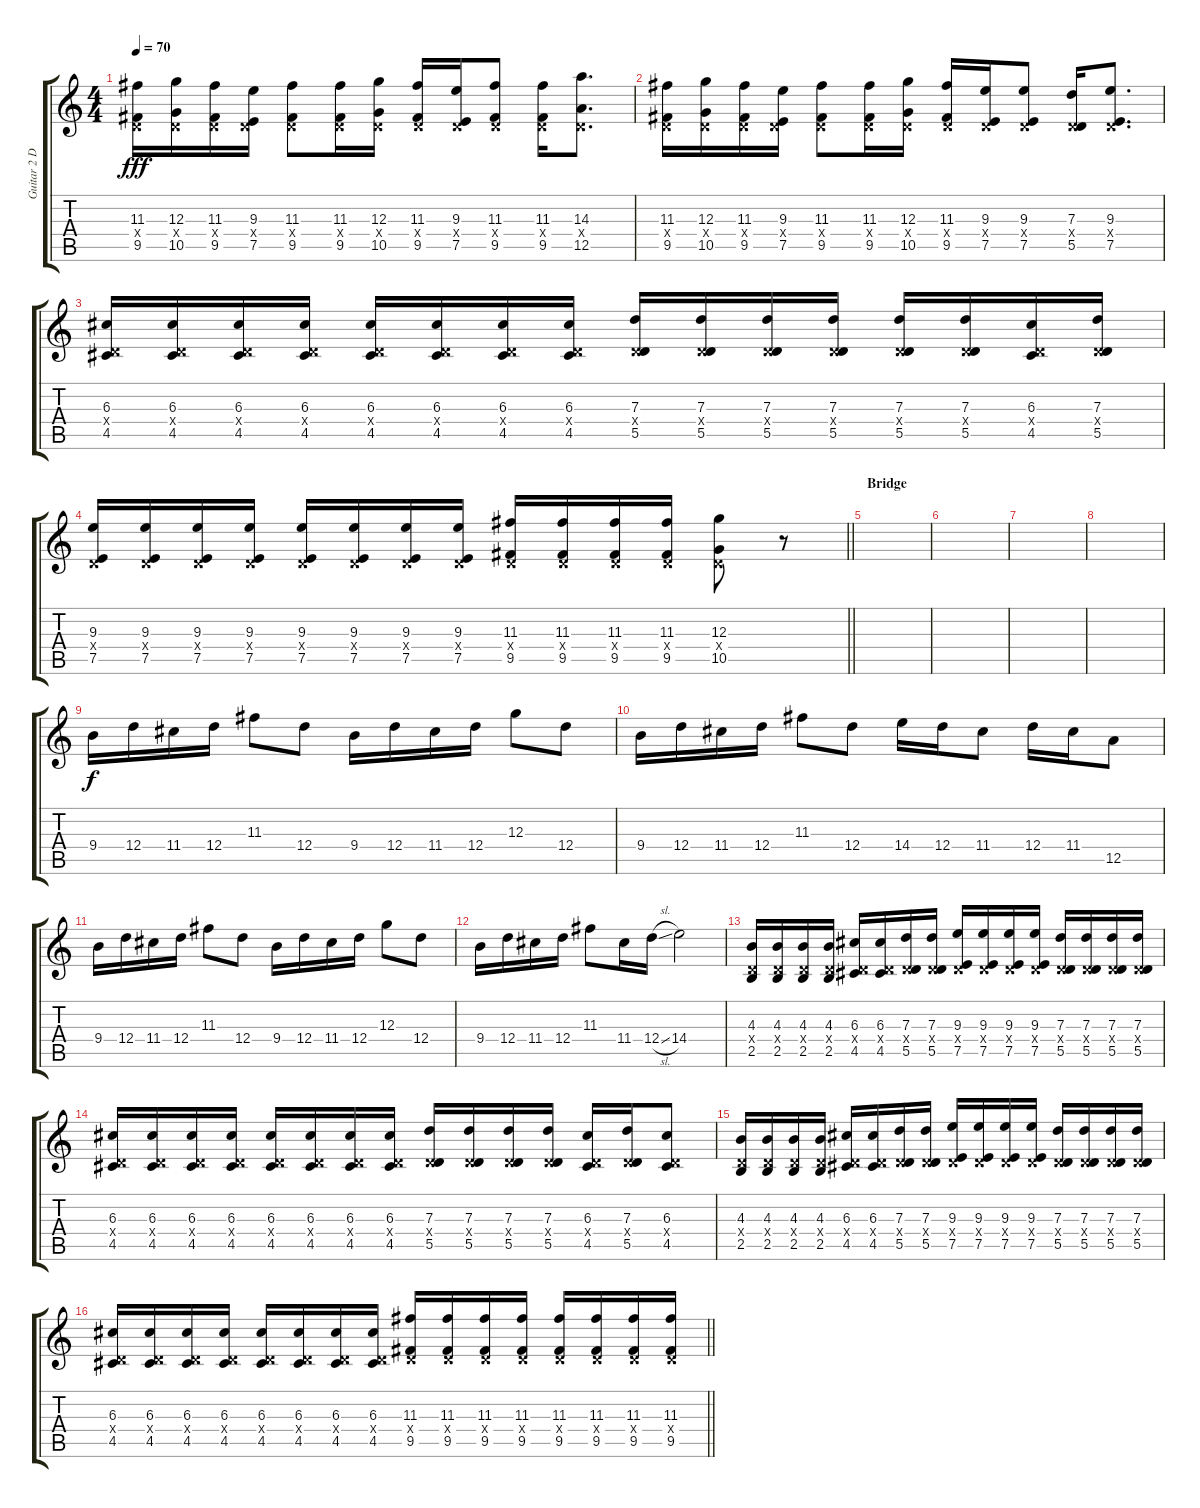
\track ("Guitar 2 Distorted" "Guitar 2 D") {instrument distortionguitar}
\staff {score tabs}
\tuning (E4 B3 G3 D3 A2 E2) {hide}
\ts (4 4)
\tempo 70
\clef g2
\ks c
(11.3 0.4{x} 9.5).16{dy fff} (12.3 0.4{x} 10.5).16 (11.3 0.4{x} 9.5).16 (9.3 0.4{x} 7.5).16 (11.3 0.4{x} 9.5).8 (11.3 0.4{x} 9.5).16 (12.3 0.4{x} 10.5).16 (11.3 0.4{x} 9.5).16 (9.3 0.4{x} 7.5).16 (11.3 0.4{x} 9.5).8 (11.3 0.4{x} 9.5).16 (14.3 0.4{x} 12.5).8{d} |
(11.3 0.4{x} 9.5).16 (12.3 0.4{x} 10.5).16 (11.3 0.4{x} 9.5).16 (9.3 0.4{x} 7.5).16 (11.3 0.4{x} 9.5).8 (11.3 0.4{x} 9.5).16 (12.3 0.4{x} 10.5).16 (11.3 0.4{x} 9.5).16 (9.3 0.4{x} 7.5).16 (9.3 0.4{x} 7.5).8 (7.3 0.4{x} 5.5).16 (9.3 0.4{x} 7.5).8{d} |
(6.3 0.4{x} 4.5).16 (6.3 0.4{x} 4.5).16 (6.3 0.4{x} 4.5).16 (6.3 0.4{x} 4.5).16 (6.3 0.4{x} 4.5).16 (6.3 0.4{x} 4.5).16 (6.3 0.4{x} 4.5).16 (6.3 0.4{x} 4.5).16 (7.3 0.4{x} 5.5).16 (7.3 0.4{x} 5.5).16 (7.3 0.4{x} 5.5).16 (7.3 0.4{x} 5.5).16 (7.3 0.4{x} 5.5).16 (7.3 0.4{x} 5.5).16 (6.3 0.4{x} 4.5).16 (7.3 0.4{x} 5.5).16 |
\barLineRight lightlight
(9.3 0.4{x} 7.5).16 (9.3 0.4{x} 7.5).16 (9.3 0.4{x} 7.5).16 (9.3 0.4{x} 7.5).16 (9.3 0.4{x} 7.5).16 (9.3 0.4{x} 7.5).16 (9.3 0.4{x} 7.5).16 (9.3 0.4{x} 7.5).16 (11.3 0.4{x} 9.5).16 (11.3 0.4{x} 9.5).16 (11.3 0.4{x} 9.5).16 (11.3 0.4{x} 9.5).16 (12.3 0.4{x} 10.5).8 r.8 |
\section ("" "Bridge")
|
|
|
|
9.4.16{dy f} 12.4.16 11.4.16 12.4.16 11.3.8 12.4.8 9.4.16 12.4.16 11.4.16 12.4.16 12.3.8 12.4.8 |
9.4.16 12.4.16 11.4.16 12.4.16 11.3.8 12.4.8 14.4.16 12.4.16 11.4.8 12.4.16 11.4.16 12.5.8 |
9.4.16 12.4.16 11.4.16 12.4.16 11.3.8 12.4.8 9.4.16 12.4.16 11.4.16 12.4.16 12.3.8 12.4.8 |
9.4.16 12.4.16 11.4.16 12.4.16 11.3.8 11.4.16 12.4{sl}.16 14.4.2 |
(4.3 0.4{x} 2.5).16 (4.3 0.4{x} 2.5).16 (4.3 0.4{x} 2.5).16 (4.3 0.4{x} 2.5).16 (6.3 0.4{x} 4.5).16 (6.3 0.4{x} 4.5).16 (7.3 0.4{x} 5.5).16 (7.3 0.4{x} 5.5).16 (9.3 0.4{x} 7.5).16 (9.3 0.4{x} 7.5).16 (9.3 0.4{x} 7.5).16 (9.3 0.4{x} 7.5).16 (7.3 0.4{x} 5.5).16 (7.3 0.4{x} 5.5).16 (7.3 0.4{x} 5.5).16 (7.3 0.4{x} 5.5).16 |
(6.3 0.4{x} 4.5).16 (6.3 0.4{x} 4.5).16 (6.3 0.4{x} 4.5).16 (6.3 0.4{x} 4.5).16 (6.3 0.4{x} 4.5).16 (6.3 0.4{x} 4.5).16 (6.3 0.4{x} 4.5).16 (6.3 0.4{x} 4.5).16 (7.3 0.4{x} 5.5).16 (7.3 0.4{x} 5.5).16 (7.3 0.4{x} 5.5).16 (7.3 0.4{x} 5.5).16 (6.3 0.4{x} 4.5).16 (7.3 0.4{x} 5.5).16 (6.3 0.4{x} 4.5).8 |
(4.3 0.4{x} 2.5).16 (4.3 0.4{x} 2.5).16 (4.3 0.4{x} 2.5).16 (4.3 0.4{x} 2.5).16 (6.3 0.4{x} 4.5).16 (6.3 0.4{x} 4.5).16 (7.3 0.4{x} 5.5).16 (7.3 0.4{x} 5.5).16 (9.3 0.4{x} 7.5).16 (9.3 0.4{x} 7.5).16 (9.3 0.4{x} 7.5).16 (9.3 0.4{x} 7.5).16 (7.3 0.4{x} 5.5).16 (7.3 0.4{x} 5.5).16 (7.3 0.4{x} 5.5).16 (7.3 0.4{x} 5.5).16 |
\barLineRight lightlight
(6.3 0.4{x} 4.5).16 (6.3 0.4{x} 4.5).16 (6.3 0.4{x} 4.5).16 (6.3 0.4{x} 4.5).16 (6.3 0.4{x} 4.5).16 (6.3 0.4{x} 4.5).16 (6.3 0.4{x} 4.5).16 (6.3 0.4{x} 4.5).16 (11.3 0.4{x} 9.5).16 (11.3 0.4{x} 9.5).16 (11.3 0.4{x} 9.5).16 (11.3 0.4{x} 9.5).16 (11.3 0.4{x} 9.5).16 (11.3 0.4{x} 9.5).16 (11.3 0.4{x} 9.5).16 (11.3 0.4{x} 9.5).16
